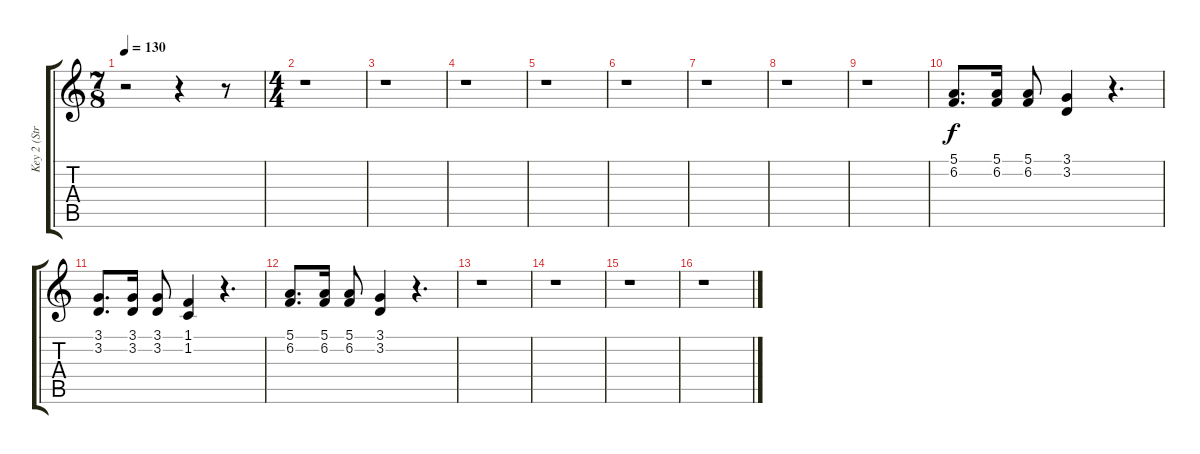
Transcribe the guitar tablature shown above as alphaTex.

\track ("Key 2 (String Ensemble 1)" "Key 2 (Str") {instrument stringensemble1}
\staff {score tabs}
\tuning (E4 B3 G3 D3 A2 E2) {hide}
\ts (7 8)
\tempo 130
\clef g2
\ks c
r.2{dy f} r.4 r.8 |
\ts (4 4)
r.1 |
r.1 |
r.1 |
r.1 |
r.1 |
r.1 |
r.1 |
r.1 |
(5.1 6.2).8{d} (5.1 6.2).16 (5.1 6.2).8 (3.1 3.2).4 r.4{d} |
(3.1 3.2).8{d} (3.1 3.2).16 (3.1 3.2).8 (1.1 1.2).4 r.4{d} |
(5.1 6.2).8{d} (5.1 6.2).16 (5.1 6.2).8 (3.1 3.2).4 r.4{d} |
r.1 |
r.1 |
r.1 |
r.1
